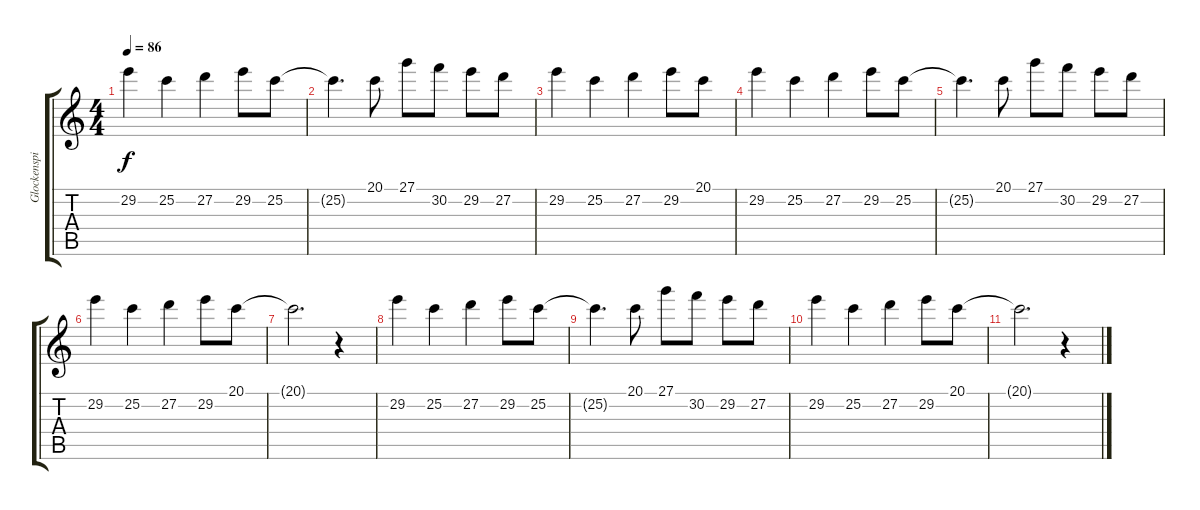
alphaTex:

\track ("Glockenspiel" "Glockenspi") {instrument glockenspiel}
\staff {score tabs}
\tuning (E4 B3 G3 D3 A2 E2) {hide}
\ts (4 4)
\tempo 86
\clef g2
\ks c
29.2.4{dy f} 25.2.4 27.2.4 29.2.8 25.2.8 |
25.2{t}.4{d} 20.1.8 27.1.8 30.2.8 29.2.8 27.2.8 |
29.2.4 25.2.4 27.2.4 29.2.8 20.1.8 |
29.2.4 25.2.4 27.2.4 29.2.8 25.2.8 |
25.2{t}.4{d} 20.1.8 27.1.8 30.2.8 29.2.8 27.2.8 |
29.2.4 25.2.4 27.2.4 29.2.8 20.1.8 |
20.1{t}.2{d} r.4 |
29.2.4 25.2.4 27.2.4 29.2.8 25.2.8 |
25.2{t}.4{d} 20.1.8 27.1.8 30.2.8 29.2.8 27.2.8 |
29.2.4 25.2.4 27.2.4 29.2.8 20.1.8 |
20.1{t}.2{d} r.4
